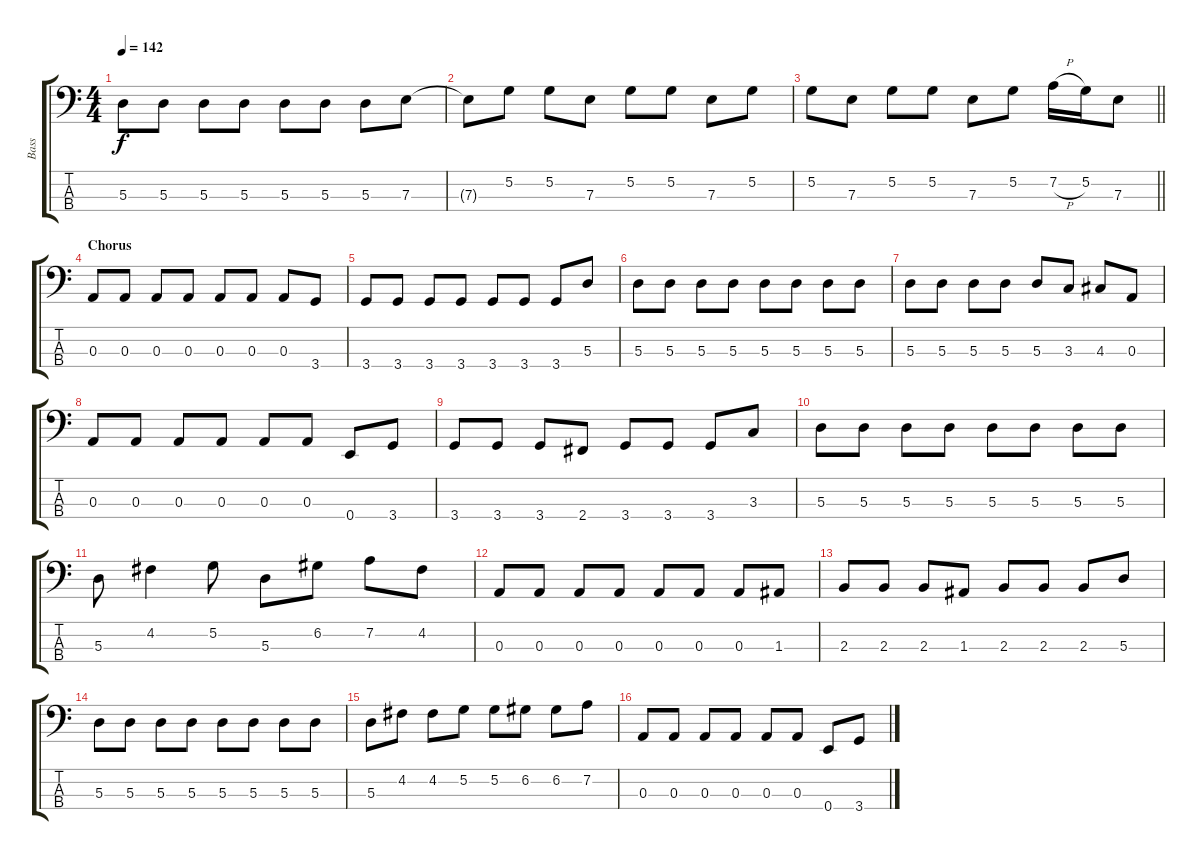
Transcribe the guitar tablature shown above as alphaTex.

\track ("Bass" "Bass") {instrument electricbassfinger}
\staff {score tabs}
\tuning (G2 D2 A1 E1) {hide}
\ts (4 4)
\tempo 142
\clef f4
\ks c
5.3.8{dy f} 5.3.8 5.3.8 5.3.8 5.3.8 5.3.8 5.3.8 7.3.8 |
7.3{t}.8 5.2.8 5.2.8 7.3.8 5.2.8 5.2.8 7.3.8 5.2.8 |
\barLineRight lightlight
5.2.8 7.3.8 5.2.8 5.2.8 7.3.8 5.2.8 7.2{h}.16 5.2.16 7.3.8 |
\section ("" "Chorus")
0.3.8 0.3.8 0.3.8 0.3.8 0.3.8 0.3.8 0.3.8 3.4.8 |
3.4.8 3.4.8 3.4.8 3.4.8 3.4.8 3.4.8 3.4.8 5.3.8 |
5.3.8 5.3.8 5.3.8 5.3.8 5.3.8 5.3.8 5.3.8 5.3.8 |
5.3.8 5.3.8 5.3.8 5.3.8 5.3.8 3.3.8 4.3.8 0.3.8 |
0.3.8 0.3.8 0.3.8 0.3.8 0.3.8 0.3.8 0.4.8 3.4.8 |
3.4.8 3.4.8 3.4.8 2.4.8 3.4.8 3.4.8 3.4.8 3.3.8 |
5.3.8 5.3.8 5.3.8 5.3.8 5.3.8 5.3.8 5.3.8 5.3.8 |
5.3.8 4.2.4 5.2.8 5.3.8 6.2.8 7.2.8 4.2.8 |
0.3.8 0.3.8 0.3.8 0.3.8 0.3.8 0.3.8 0.3.8 1.3.8 |
2.3.8 2.3.8 2.3.8 1.3.8 2.3.8 2.3.8 2.3.8 5.3.8 |
5.3.8 5.3.8 5.3.8 5.3.8 5.3.8 5.3.8 5.3.8 5.3.8 |
5.3.8 4.2.8 4.2.8 5.2.8 5.2.8 6.2.8 6.2.8 7.2.8 |
0.3.8 0.3.8 0.3.8 0.3.8 0.3.8 0.3.8 0.4.8 3.4.8
